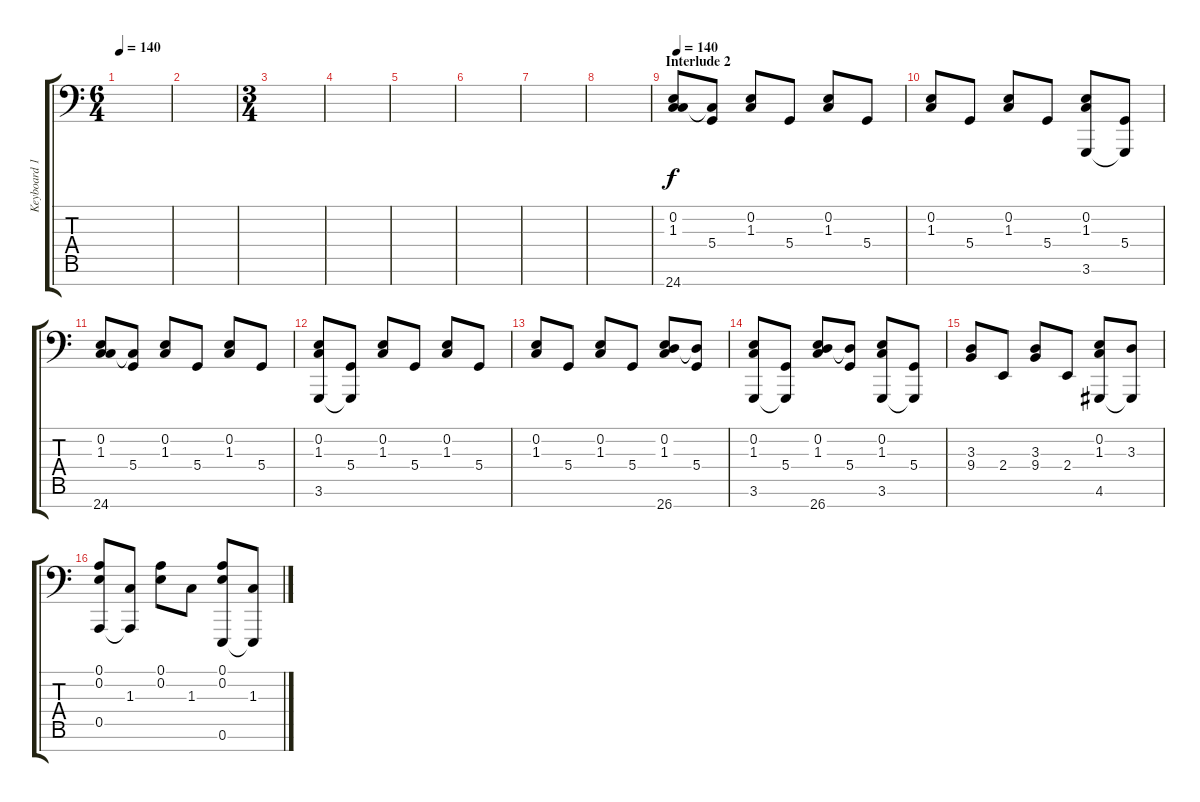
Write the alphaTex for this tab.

\track ("Keyboard 1" "Keyboard 1") {instrument stringensemble1}
\staff {score tabs}
\tuning (A3 E3 B2 D2 A1 E1 C-1) {hide}
\ts (6 4)
\tempo 140
\clef f4
\ks c
|
|
\ts (3 4)
|
|
|
|
|
|
\section ("" "Interlude 2")
\tempo 140
(0.2 1.3 24.7).8{instrument pizzicatostrings} (5.4 24.7{t}).8 (0.2 1.3).8 5.4.8 (0.2 1.3).8 5.4.8 |
(0.2 1.3).8 5.4.8 (0.2 1.3).8 5.4.8 (0.2 1.3 3.6).8 (5.4 3.6{t}).8 |
(0.2 1.3 24.7).8 (5.4 24.7{t}).8 (0.2 1.3).8 5.4.8 (0.2 1.3).8 5.4.8 |
(0.2 1.3 3.6).8 (5.4 3.6{t}).8 (0.2 1.3).8 5.4.8 (0.2 1.3).8 5.4.8 |
(0.2 1.3).8 5.4.8 (0.2 1.3).8 5.4.8 (0.2 1.3 26.7).8 (5.4 26.7{t}).8 |
(0.2 1.3 3.6).8 (5.4 3.6{t}).8 (0.2 1.3 26.7).8 (5.4 26.7{t}).8 (0.2 1.3 3.6).8 (5.4 3.6{t}).8 |
(3.3 9.4).8 2.4.8 (3.3 9.4).8 2.4.8 (0.2 1.3 4.6).8 (3.3 4.6{t}).8 |
(0.1 0.2 0.5).8 (1.3 0.5{t}).8 (0.1 0.2).8 1.3.8 (0.1 0.2 0.6).8 (1.3 0.6{t}).8
